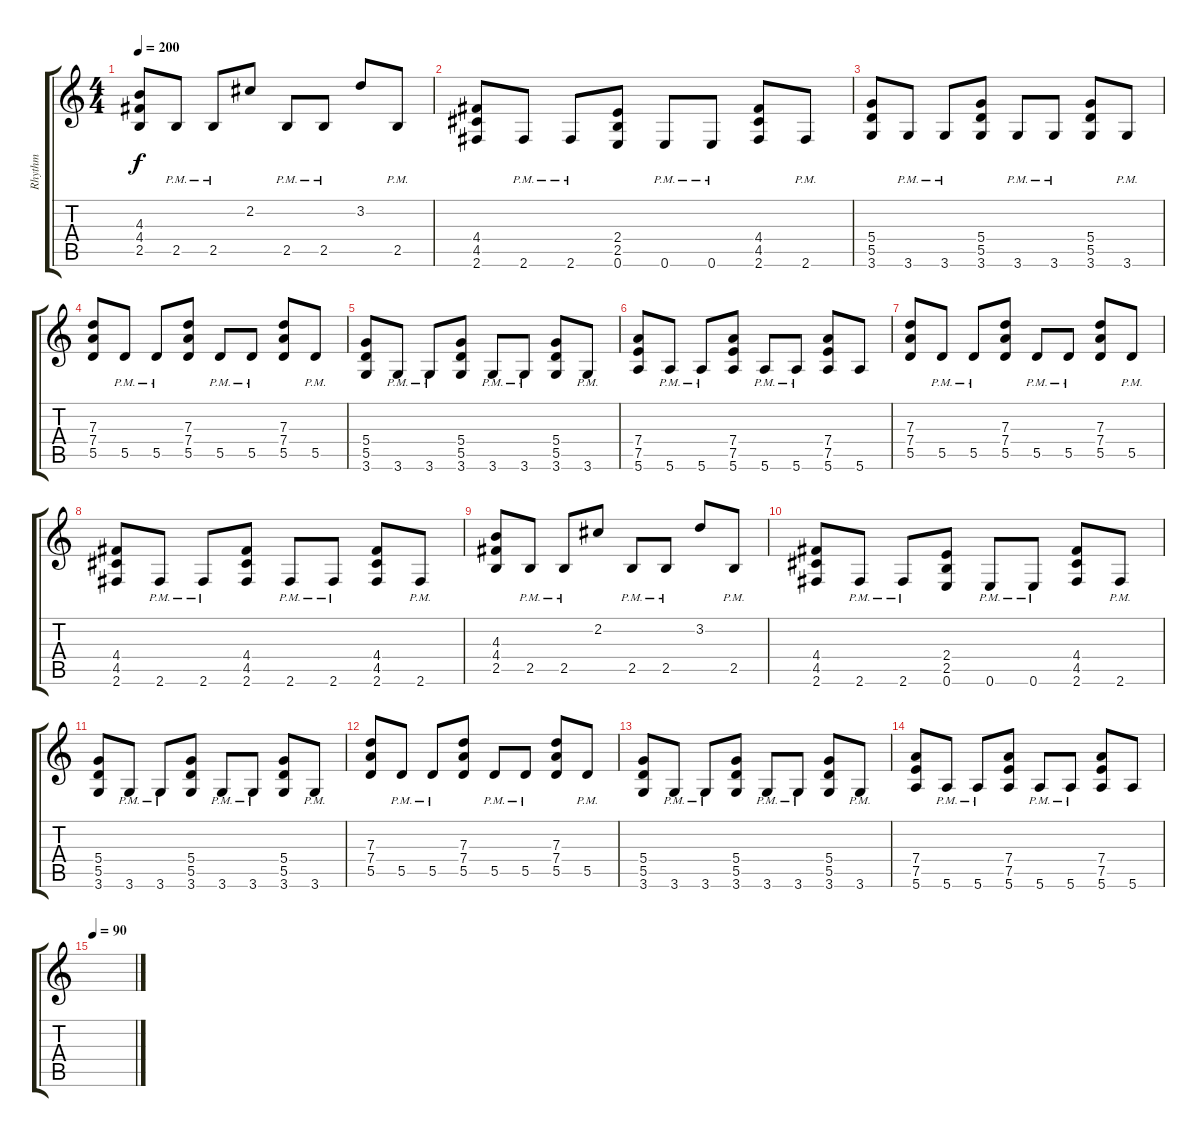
\track ("Rhythm" "Rhythm") {instrument overdrivenguitar}
\staff {score tabs}
\tuning (E4 B3 G3 D3 A2 E2) {hide}
\ts (4 4)
\tempo 200
\clef g2
\ks c
(4.3 4.4 2.5).8{dy f} 2.5{pm}.8 2.5{pm}.8 2.2.8 2.5{pm}.8 2.5{pm}.8 3.2.8 2.5{pm}.8 |
(4.4 4.5 2.6).8 2.6{pm}.8 2.6{pm}.8 (2.4 2.5 0.6).8 0.6{pm}.8 0.6{pm}.8 (4.4 4.5 2.6).8 2.6{pm}.8 |
(5.4 5.5 3.6).8 3.6{pm}.8 3.6{pm}.8 (5.4 5.5 3.6).8 3.6{pm}.8 3.6{pm}.8 (5.4 5.5 3.6).8 3.6{pm}.8 |
(7.3 7.4 5.5).8 5.5{pm}.8 5.5{pm}.8 (7.3 7.4 5.5).8 5.5{pm}.8 5.5{pm}.8 (7.3 7.4 5.5).8 5.5{pm}.8 |
(5.4 5.5 3.6).8 3.6{pm}.8 3.6{pm}.8 (5.4 5.5 3.6).8 3.6{pm}.8 3.6{pm}.8 (5.4 5.5 3.6).8 3.6{pm}.8 |
(7.4 7.5 5.6).8 5.6{pm}.8 5.6{pm}.8 (7.4 7.5 5.6).8 5.6{pm}.8 5.6{pm}.8 (7.4 7.5 5.6).8 5.6.8 |
(7.3 7.4 5.5).8 5.5{pm}.8 5.5{pm}.8 (7.3 7.4 5.5).8 5.5{pm}.8 5.5{pm}.8 (7.3 7.4 5.5).8 5.5{pm}.8 |
(4.4 4.5 2.6).8 2.6{pm}.8 2.6{pm}.8 (4.4 4.5 2.6).8 2.6{pm}.8 2.6{pm}.8 (4.4 4.5 2.6).8 2.6{pm}.8 |
(4.3 4.4 2.5).8 2.5{pm}.8 2.5{pm}.8 2.2.8 2.5{pm}.8 2.5{pm}.8 3.2.8 2.5{pm}.8 |
(4.4 4.5 2.6).8 2.6{pm}.8 2.6{pm}.8 (2.4 2.5 0.6).8 0.6{pm}.8 0.6{pm}.8 (4.4 4.5 2.6).8 2.6{pm}.8 |
(5.4 5.5 3.6).8 3.6{pm}.8 3.6{pm}.8 (5.4 5.5 3.6).8 3.6{pm}.8 3.6{pm}.8 (5.4 5.5 3.6).8 3.6{pm}.8 |
(7.3 7.4 5.5).8 5.5{pm}.8 5.5{pm}.8 (7.3 7.4 5.5).8 5.5{pm}.8 5.5{pm}.8 (7.3 7.4 5.5).8 5.5{pm}.8 |
(5.4 5.5 3.6).8 3.6{pm}.8 3.6{pm}.8 (5.4 5.5 3.6).8 3.6{pm}.8 3.6{pm}.8 (5.4 5.5 3.6).8 3.6{pm}.8 |
(7.4 7.5 5.6).8 5.6{pm}.8 5.6{pm}.8 (7.4 7.5 5.6).8 5.6{pm}.8 5.6{pm}.8 (7.4 7.5 5.6).8 5.6.8 |
\tempo 90
